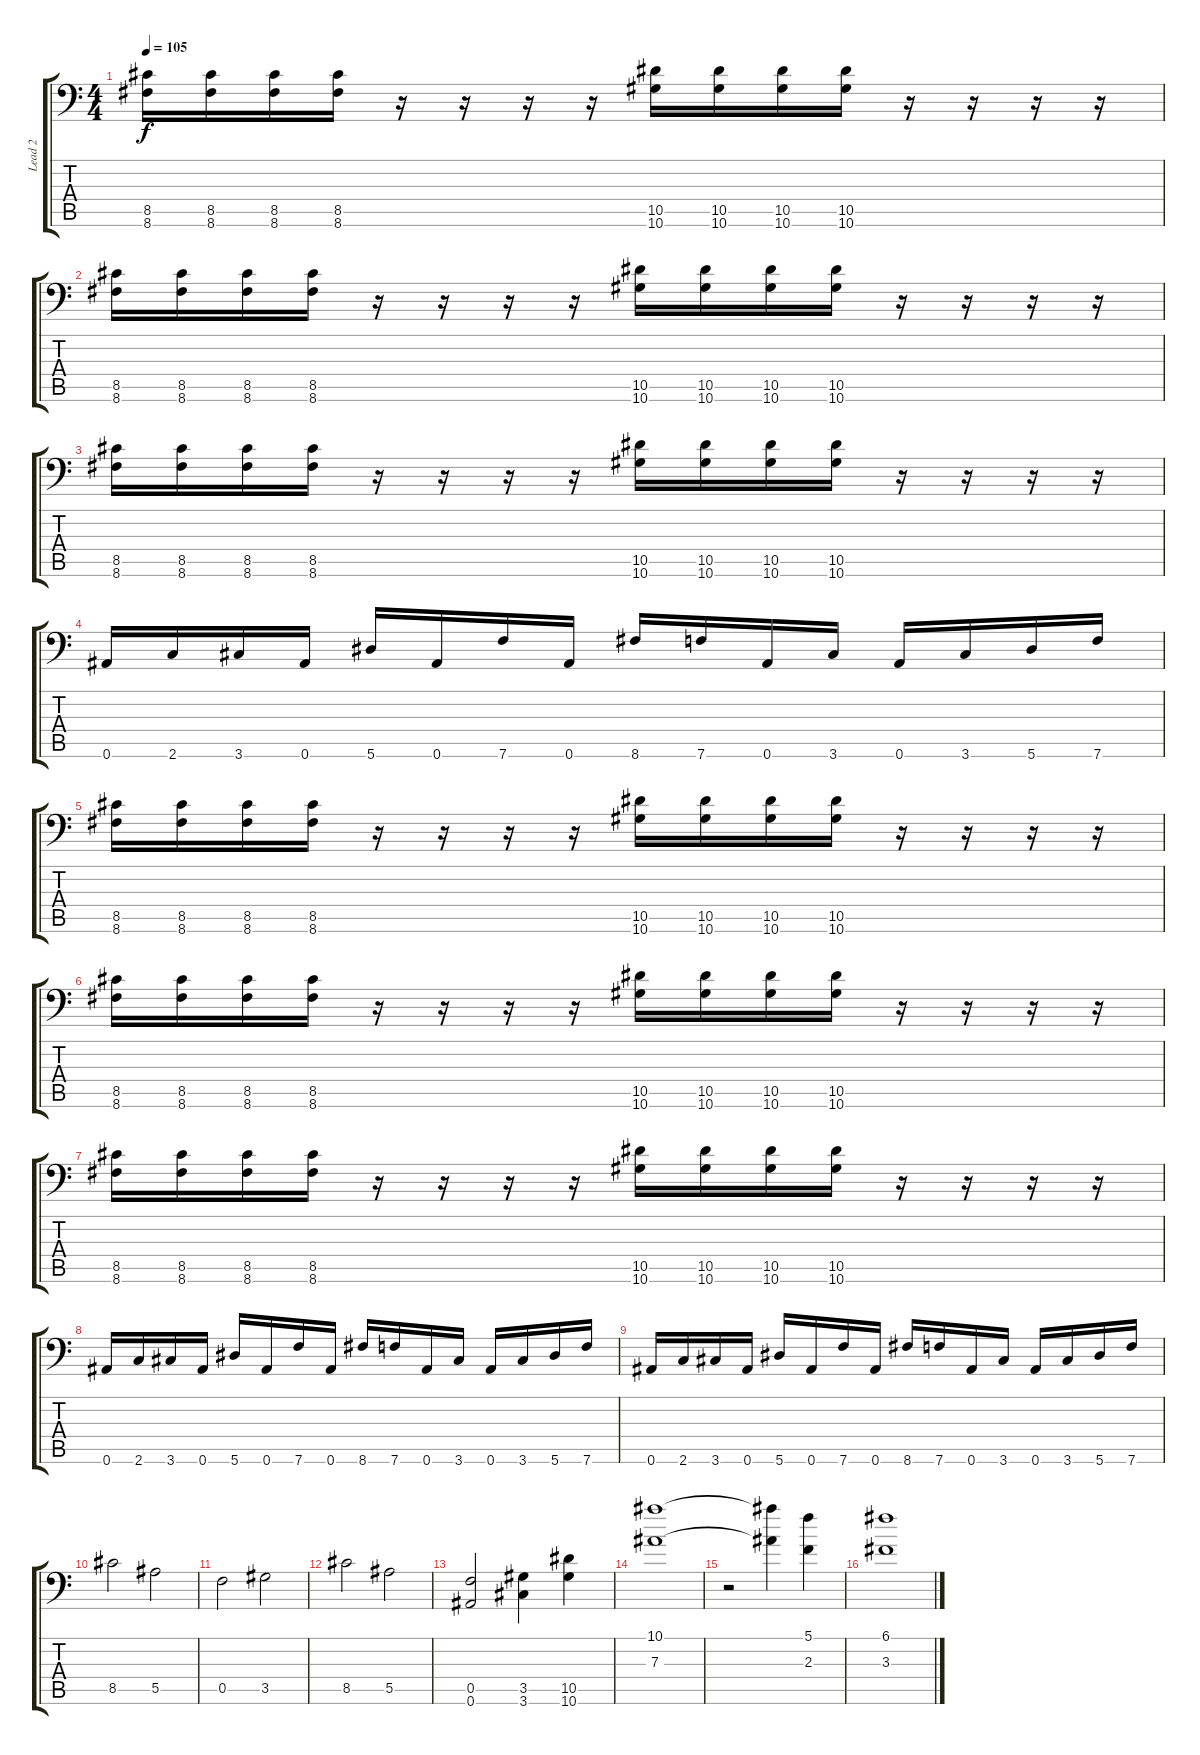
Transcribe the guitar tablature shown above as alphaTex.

\track ("Lead 2" "Lead 2") {instrument distortionguitar}
\staff {score tabs}
\tuning (C4 G3 Eb3 Bb2 F2 Bb1) {hide}
\ts (4 4)
\tempo 105
\clef f4
\ks c
(8.5 8.6).16{dy f} (8.5 8.6).16 (8.5 8.6).16 (8.5 8.6).16 r.16 r.16 r.16 r.16 (10.5 10.6).16 (10.5 10.6).16 (10.5 10.6).16 (10.5 10.6).16 r.16 r.16 r.16 r.16 |
(8.5 8.6).16 (8.5 8.6).16 (8.5 8.6).16 (8.5 8.6).16 r.16 r.16 r.16 r.16 (10.5 10.6).16 (10.5 10.6).16 (10.5 10.6).16 (10.5 10.6).16 r.16 r.16 r.16 r.16 |
(8.5 8.6).16 (8.5 8.6).16 (8.5 8.6).16 (8.5 8.6).16 r.16 r.16 r.16 r.16 (10.5 10.6).16 (10.5 10.6).16 (10.5 10.6).16 (10.5 10.6).16 r.16 r.16 r.16 r.16 |
0.6.16 2.6.16 3.6.16 0.6.16 5.6.16 0.6.16 7.6.16 0.6.16 8.6.16 7.6.16 0.6.16 3.6.16 0.6.16 3.6.16 5.6.16 7.6.16 |
(8.5 8.6).16 (8.5 8.6).16 (8.5 8.6).16 (8.5 8.6).16 r.16 r.16 r.16 r.16 (10.5 10.6).16 (10.5 10.6).16 (10.5 10.6).16 (10.5 10.6).16 r.16 r.16 r.16 r.16 |
(8.5 8.6).16 (8.5 8.6).16 (8.5 8.6).16 (8.5 8.6).16 r.16 r.16 r.16 r.16 (10.5 10.6).16 (10.5 10.6).16 (10.5 10.6).16 (10.5 10.6).16 r.16 r.16 r.16 r.16 |
(8.5 8.6).16 (8.5 8.6).16 (8.5 8.6).16 (8.5 8.6).16 r.16 r.16 r.16 r.16 (10.5 10.6).16 (10.5 10.6).16 (10.5 10.6).16 (10.5 10.6).16 r.16 r.16 r.16 r.16 |
0.6.16 2.6.16 3.6.16 0.6.16 5.6.16 0.6.16 7.6.16 0.6.16 8.6.16 7.6.16 0.6.16 3.6.16 0.6.16 3.6.16 5.6.16 7.6.16 |
0.6.16 2.6.16 3.6.16 0.6.16 5.6.16 0.6.16 7.6.16 0.6.16 8.6.16 7.6.16 0.6.16 3.6.16 0.6.16 3.6.16 5.6.16 7.6.16 |
8.5.2 5.5.2 |
0.5.2 3.5.2 |
8.5.2 5.5.2 |
(0.5 0.6).2 (3.5 3.6).4 (10.5 10.6).4 |
(10.1 7.3).1 |
r.2 (10.1{t} 7.3{t}).4 (5.1 2.3).4 |
(6.1 3.3).1
